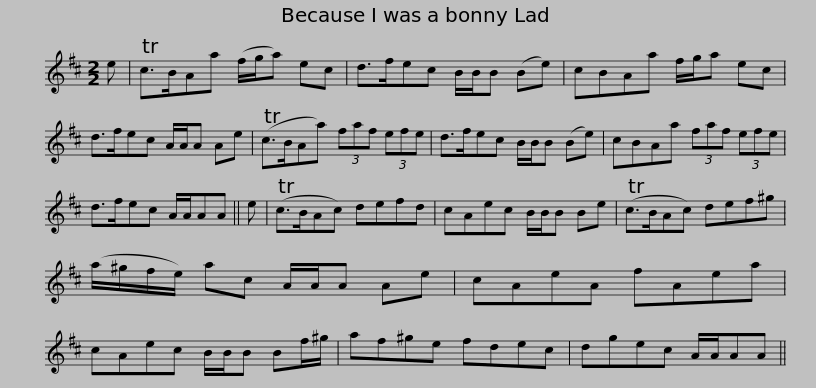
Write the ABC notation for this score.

X:1
L:1/8
M:2/2
I:linebreak $
K:D
V:1 treble
V:1
 e | Tc>BAa (f/g/a) ec | d>fec B/B/B (Be) | cBAa f/g/a ec | d>fec A/A/A Ae |$ %5
 (Tc>BAa) (3faf (3efe | d>fec B/B/B (Be) | cBAa (3faf (3efe | d>fec A/A/AA || e |$ %10
 (Tc>BAc) defd | cAec B/B/B Be | (Tc>BAc) def^g | (a/^g/f/e/) ac A/A/A Ae | cAeA fAea |$ %15
 cAec B/B/B Bf/^g/ | af^ge fdec | dgec A/A/AA || %18
